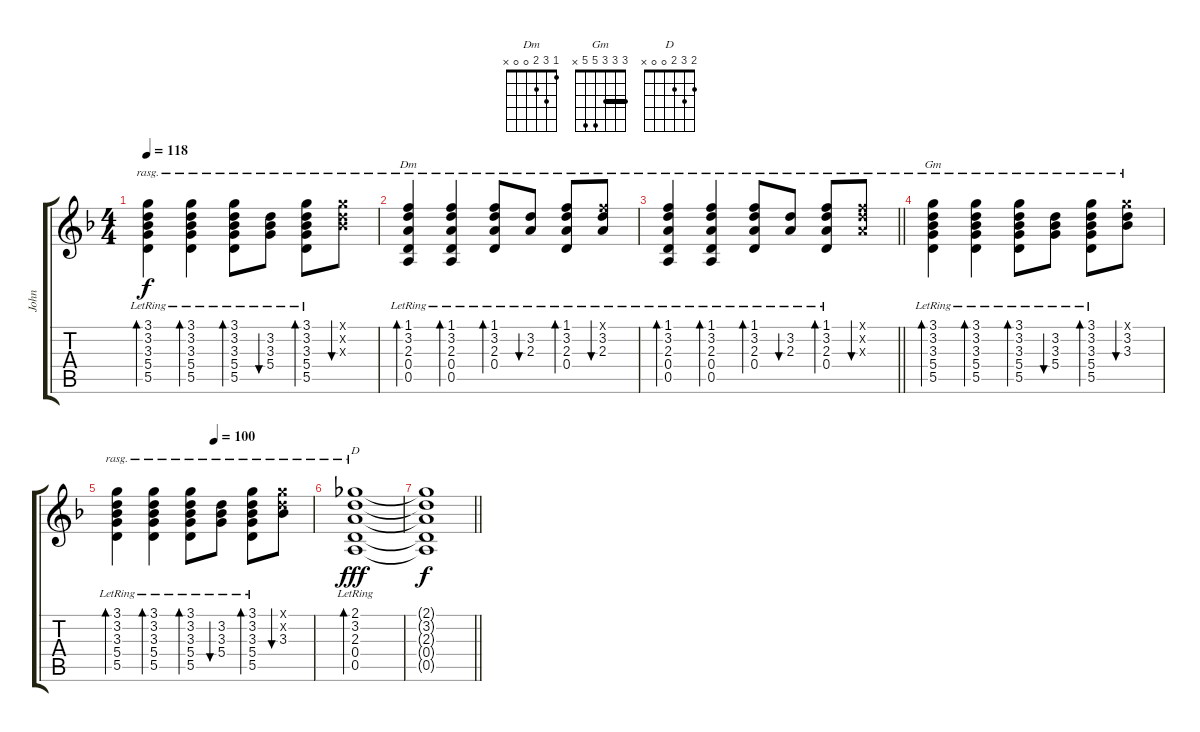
\track ("John" "John") {instrument acousticguitarnylon}
\staff {score tabs}
\tuning (E4 B3 G3 D3 A2 E2) {hide}
\chord ("Dm" 1 3 2 0 0 x)
\chord ("Gm" 3 3 3 5 5 x) {barre 3}
\chord ("D" 2 3 2 0 0 x)
\ts (4 4)
\tempo 118
\clef g2
\ks f
(3.1{lr} 3.2{lr} 3.3{lr} 5.4{lr} 5.5{lr}).4{bd 120 rasg ii dy f} (3.1{lr} 3.2{lr} 3.3{lr} 5.4{lr} 5.5{lr}).4{bd 120 rasg ii} (3.1{lr} 3.2{lr} 3.3{lr} 5.4{lr} 5.5{lr}).8{bd 120 rasg ii} (3.2{lr} 3.3{lr} 5.4{lr}).8{bu 120 rasg ii} (3.1{lr} 3.2{lr} 3.3{lr} 5.4{lr} 5.5{lr}).8{bd 60 rasg ii} (3.1{x} 3.2{x} 3.3{x}).8{bu 60 rasg ii} |
(1.1{lr} 3.2{lr} 2.3{lr} 0.4{lr} 0.5{lr}).4{bd 120 ch "Dm" rasg ii} (1.1{lr} 3.2{lr} 2.3{lr} 0.4{lr} 0.5{lr}).4{bd 120 rasg ii} (1.1{lr} 3.2{lr} 2.3{lr} 0.4{lr}).8{bd 120 rasg ii} (3.2{lr} 2.3{lr}).8{bu 120 rasg ii} (1.1{lr} 3.2{lr} 2.3{lr} 0.4{lr}).8{bd 120 rasg ii} (1.1{x} 3.2{lr} 2.3{lr}).8{bu 120 rasg ii} |
\barLineRight lightlight
(1.1{lr} 3.2{lr} 2.3{lr} 0.4{lr} 0.5{lr}).4{bd 120 rasg ii} (1.1{lr} 3.2{lr} 2.3{lr} 0.4{lr} 0.5{lr}).4{bd 120 rasg ii} (1.1{lr} 3.2{lr} 2.3{lr} 0.4{lr}).8{bd 120 rasg ii} (3.2{lr} 2.3{lr}).8{bu 120 rasg ii} (1.1{lr} 3.2{lr} 2.3{lr} 0.4{lr}).8{bd 120 rasg ii} (1.1{x} 3.2{x} 2.3{x}).8{bu 120 rasg ii} |
(3.1{lr} 3.2{lr} 3.3{lr} 5.4{lr} 5.5{lr}).4{bd 120 ch "Gm" rasg ii} (3.1{lr} 3.2{lr} 3.3{lr} 5.4{lr} 5.5{lr}).4{bd 120 rasg ii} (3.1{lr} 3.2{lr} 3.3{lr} 5.4{lr} 5.5{lr}).8{bd 120 rasg ii} (3.2{lr} 3.3{lr} 5.4{lr}).8{bu 120 rasg ii} (3.1{lr} 3.2{lr} 3.3{lr} 5.4{lr} 5.5{lr}).8{bd 120 rasg ii} (3.1{x} 3.2 3.3).8{bu 120 rasg ii} |
\tempo (100 0.5)
(3.1{lr} 3.2{lr} 3.3{lr} 5.4{lr} 5.5{lr}).4{bd 60 rasg ii} (3.1{lr} 3.2{lr} 3.3{lr} 5.4{lr} 5.5{lr}).4{bd 60 rasg ii} (3.1{lr} 3.2{lr} 3.3{lr} 5.4{lr} 5.5{lr}).8{bd 60 rasg ii} (3.2{lr} 3.3{lr} 5.4{lr}).8{bu 120 rasg ii} (3.1{lr} 3.2{lr} 3.3{lr} 5.4{lr} 5.5{lr}).8{bd 120 rasg ii} (3.1{x} 3.2{x} 3.3).8{bu 120 rasg ii} |
(2.1{lr} 3.2{lr} 2.3{lr} 0.4{lr} 0.5{lr}).1{bd 120 ch "D" rasg ii dy fff} |
\barLineRight lightlight
(2.1{t} 3.2{t} 2.3{t} 0.4{t} 0.5{t}).1{dy f}
